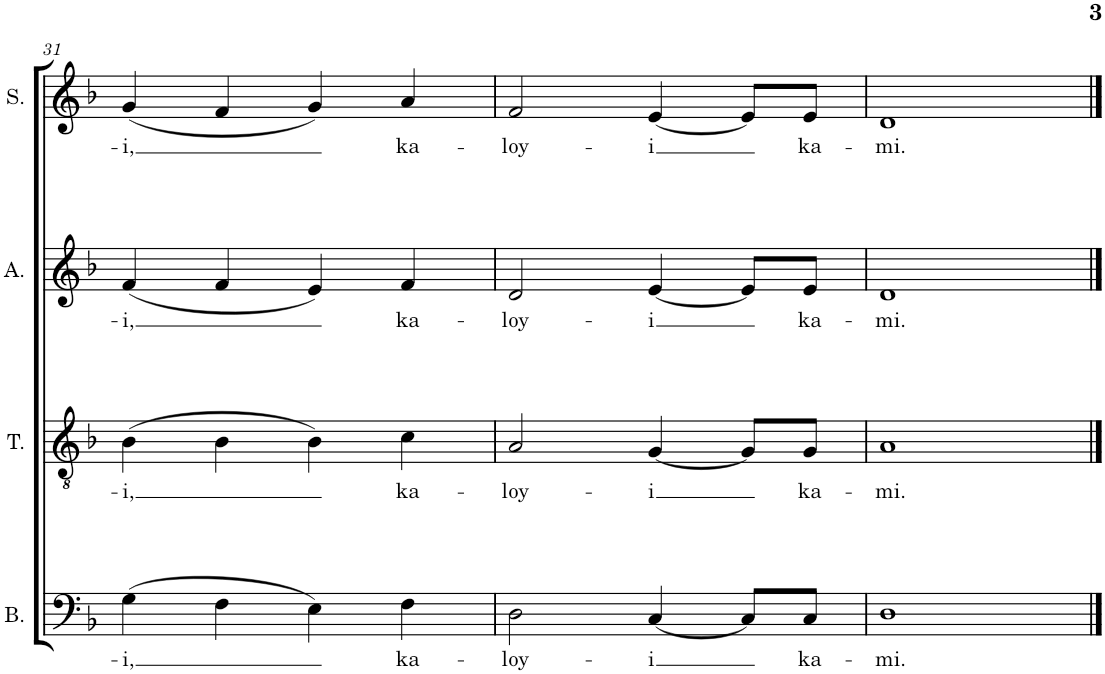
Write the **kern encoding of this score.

**kern	**text	**kern	**text	**kern	**text	**kern	**text
*part4	*part4	*part3	*part3	*part2	*part2	*part1	*part1
*staff4	*staff4	*staff3	*staff3	*staff2	*staff2	*staff1	*staff1
*I"Bass	*	*I"Tenor	*	*I"Alto	*	*I"Soprano	*
*I'B.	*	*I'T.	*	*I'A.	*	*I'S.	*
!!LO:PB:g=z
*clefF4	*	*clefGv2	*	*clefG2	*	*clefG2	*
*k[b-]	*	*k[b-]	*	*k[b-]	*	*k[b-]	*
*M4/4	*	*M4/4	*	*M4/4	*	*M4/4	*
=31	=31	=31	=31	=31	=31	=31	=31
!	!LO:LY:b	!	!LO:LY:b	!	!LO:LY:b	!	!LO:LY:b
(4G\	-i,	(4B-\	-i,	(4f/	-i,	(4g/	-i,
4F\	.	4B-\	.	4f/	.	4f/	.
4E\)	.	4B-\)	.	4e/)	.	4g/)	.
!	!LO:LY:b	!	!LO:LY:b	!	!LO:LY:b	!	!LO:LY:b
4F\	ka-	4c\	ka-	4f/	ka-	4a/	ka-
=32	=32	=32	=32	=32	=32	=32	=32
!	!LO:LY:b	!	!LO:LY:b	!	!LO:LY:b	!	!LO:LY:b
2D\	-loy-	2A/	-loy-	2d/	-loy-	2f/	-loy-
!	!LO:LY:b	!	!LO:LY:b	!	!LO:LY:b	!	!LO:LY:b
[4C/	-i	[4G/	-i	[4e/	-i	[4e/	-i
8C/L]	.	8G/L]	.	8e/L]	.	8e/L]	.
!	!LO:LY:b	!	!LO:LY:b	!	!LO:LY:b	!	!LO:LY:b
8C/J	ka-	8G/J	ka-	8e/J	ka-	8e/J	ka-
=33	=33	=33	=33	=33	=33	=33	=33
!	!LO:LY:b	!	!LO:LY:b	!	!LO:LY:b	!	!LO:LY:b
1D	-mi.	1A	-mi.	1d	-mi.	1d	-mi.
==	==	==	==	==	==	==	==
*-	*-	*-	*-	*-	*-	*-	*-
